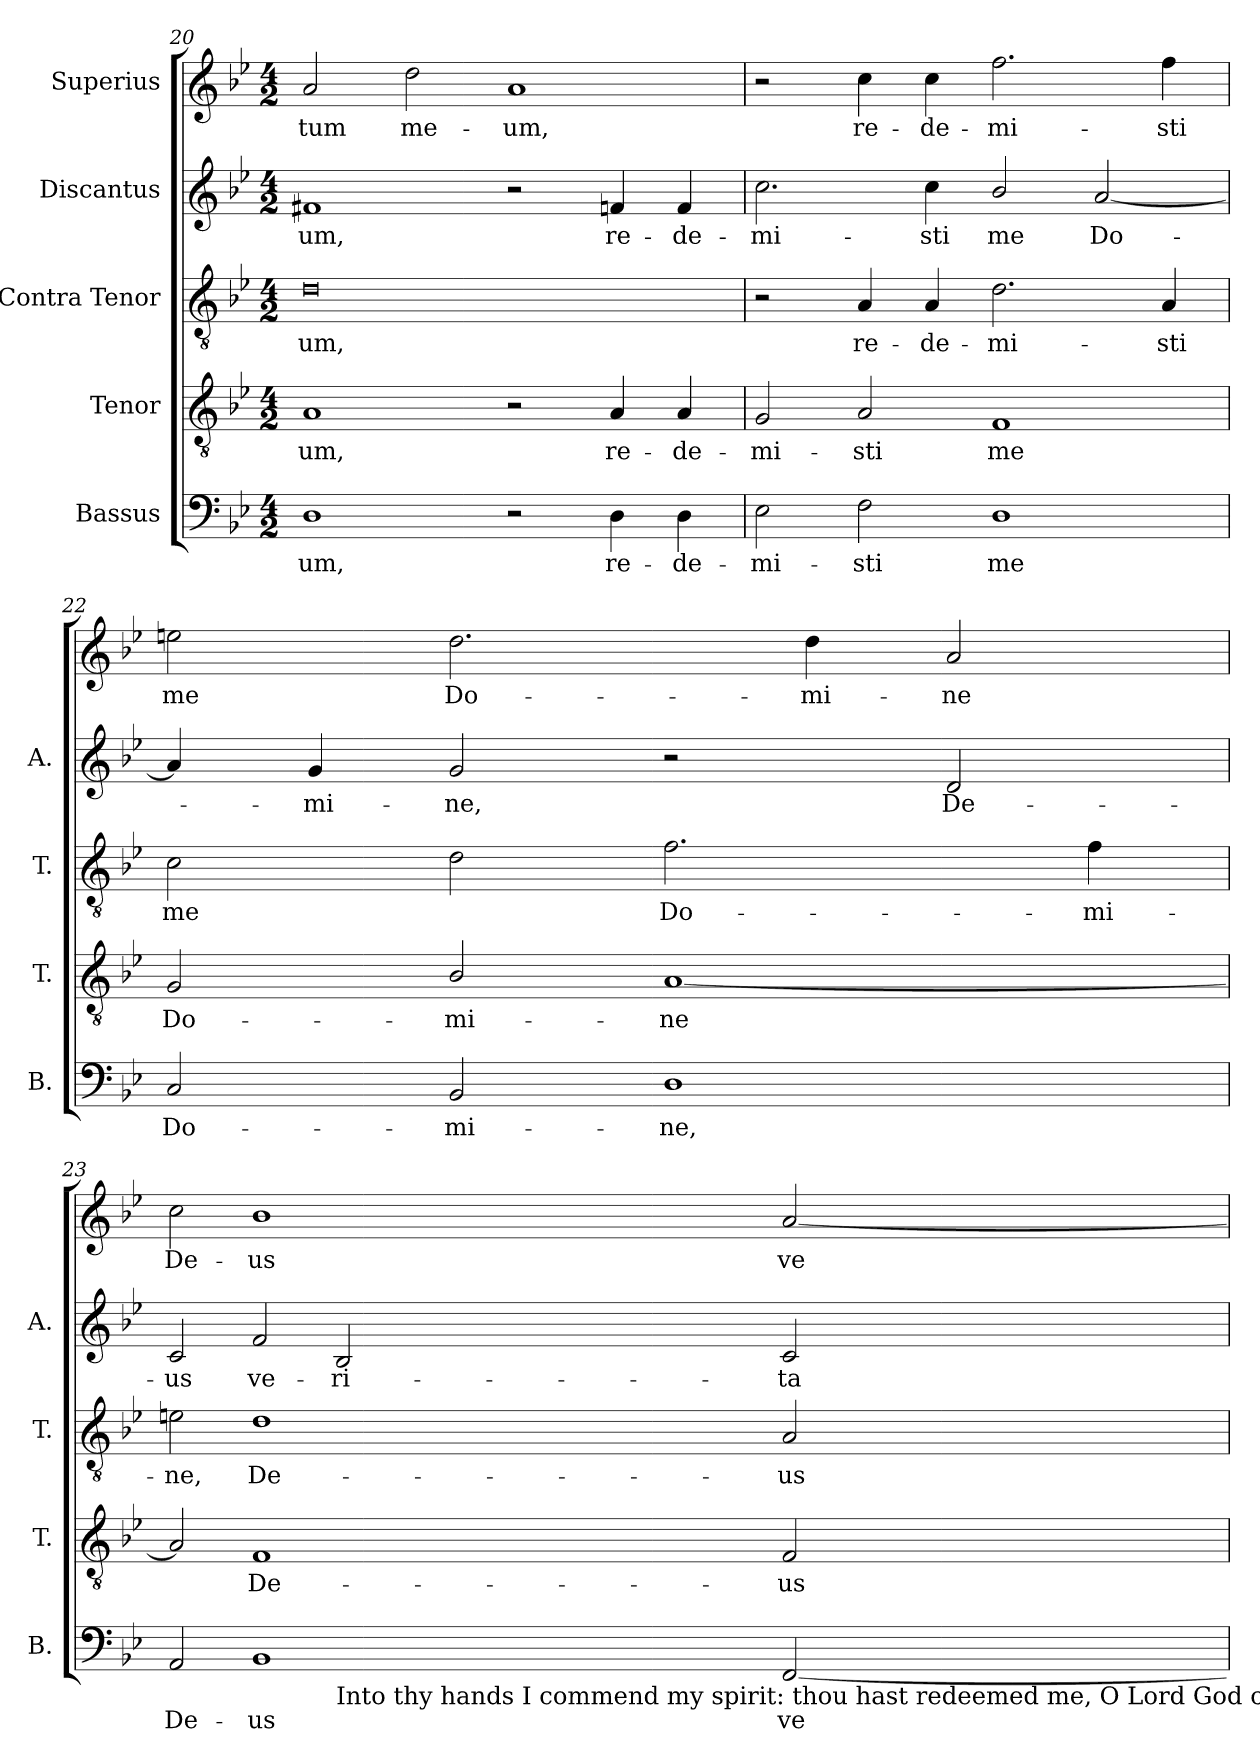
**kern	**text	**kern	**text	**kern	**text	**kern	**text	**kern	**text
*part5	*part5	*part4	*part4	*part3	*part3	*part2	*part2	*part1	*part1
*staff5	*staff5	*staff4	*staff4	*staff3	*staff3	*staff2	*staff2	*staff1	*staff1
*I"Bassus	*	*I"Tenor	*	*I"Contra Tenor	*	*I"Discantus	*	*I"Superius	*
*I'B.	*	*I'T.	*	*I'T.	*	*I'A.	*	*	*
*clefF4	*	*clefGv2	*	*clefGv2	*	*clefG2	*	*clefG2	*
*	*	*ITrd7c12	*	*ITrd7c12	*	*	*	*	*
*k[b-e-]	*	*k[b-e-]	*	*k[b-e-]	*	*k[b-e-]	*	*k[b-e-]	*
*B-:	*	*B-:	*	*B-:	*	*B-:	*	*B-:	*
*M4/2	*	*M4/2	*	*M4/2	*	*M4/2	*	*M4/2	*
=20	=20	=20	=20	=20	=20	=20	=20	=20	=20
!	!LO:LY:b:color=#000000	!	!	!	!	!	!	!	!
!	!	!	!LO:LY:b:color=#000000	!	!	!	!	!	!
!	!	!	!	!	!LO:LY:b:color=#000000	!	!	!	!
!	!	!	!	!	!	!	!LO:LY:b:color=#000000	!	!
!	!	!	!	!	!	!	!	!	!LO:LY:b:color=#000000
1Di	-um,	1AAi	-um,	0Di	-um,	1f#Xi	-um,	2ai/	-tum
!	!	!	!	!	!	!	!	!	!LO:LY:b:color=#000000
.	.	.	.	.	.	.	.	2ddi\	me-
!	!	!	!	!	!	!	!	!	!LO:LY:b:color=#000000
2r	.	2r	.	.	.	2r	.	1ai	-um,
!	!LO:LY:b:color=#000000	!	!	!	!	!	!	!	!
!	!	!	!LO:LY:b:color=#000000	!	!	!	!	!	!
!	!	!	!	!	!	!	!LO:LY:b:color=#000000	!	!
4Di\	re-	4AAi/	re-	.	.	4fni/	re-	.	.
!	!LO:LY:b:color=#000000	!	!	!	!	!	!	!	!
!	!	!	!LO:LY:b:color=#000000	!	!	!	!	!	!
!	!	!	!	!	!	!	!LO:LY:b:color=#000000	!	!
4Di\	-de-	4AAi/	-de-	.	.	4fi/	-de-	.	.
=21	=21	=21	=21	=21	=21	=21	=21	=21	=21
!	!LO:LY:b:color=#000000	!	!	!	!	!	!	!	!
!	!	!	!LO:LY:b:color=#000000	!	!	!	!	!	!
!	!	!	!	!	!	!	!LO:LY:b:color=#000000	!	!
2E-i\	-mi-	2GGi/	-mi-	2r	.	2.cci\	-mi-	2r	.
!	!LO:LY:b:color=#000000	!	!	!	!	!	!	!	!
!	!	!	!LO:LY:b:color=#000000	!	!	!	!	!	!
!	!	!	!	!	!LO:LY:b:color=#000000	!	!	!	!
!	!	!	!	!	!	!	!	!	!LO:LY:b:color=#000000
2Fi\	-sti	2AAi/	-sti	4AAi/	re-	.	.	4cci\	re-
!	!	!	!	!	!LO:LY:b:color=#000000	!	!	!	!
!	!	!	!	!	!	!	!LO:LY:b:color=#000000	!	!
!	!	!	!	!	!	!	!	!	!LO:LY:b:color=#000000
.	.	.	.	4AAi/	-de-	4cci\	-sti	4cci\	-de-
!	!LO:LY:b:color=#000000	!	!	!	!	!	!	!	!
!	!	!	!LO:LY:b:color=#000000	!	!	!	!	!	!
!	!	!	!	!	!LO:LY:b:color=#000000	!	!	!	!
!	!	!	!	!	!	!	!LO:LY:b:color=#000000	!	!
!	!	!	!	!	!	!	!	!	!LO:LY:b:color=#000000
1Di	me	1FFi	me	2.Di\	-mi-	2b-i/	me	2.ffi\	-mi-
!	!	!	!	!	!	!	!LO:LY:b:color=#000000	!	!
.	.	.	.	.	.	[<2ai/	Do-	.	.
!	!	!	!	!	!LO:LY:b:color=#000000	!	!	!	!
!	!	!	!	!	!	!	!	!	!LO:LY:b:color=#000000
.	.	.	.	4AAi/	-sti	.	.	4ffi\	-sti
=22	=22	=22	=22	=22	=22	=22	=22	=22	=22
!	!LO:LY:b:color=#000000	!	!	!	!	!	!	!	!
!	!	!	!LO:LY:b:color=#000000	!	!	!	!	!	!
!	!	!	!	!	!LO:LY:b:color=#000000	!	!	!	!
!	!	!	!	!	!	!	!	!	!LO:LY:b:color=#000000
2Ci/	Do-	2GGi/	Do-	2Ci\	me	4ai/]	.	2eeni\	me
!	!	!	!	!	!	!	!LO:LY:b:color=#000000	!	!
.	.	.	.	.	.	4gi/	-mi-	.	.
!	!LO:LY:b:color=#000000	!	!	!	!	!	!	!	!
!	!	!	!LO:LY:b:color=#000000	!	!	!	!	!	!
!	!	!	!	!	!	!	!LO:LY:b:color=#000000	!	!
!	!	!	!	!	!	!	!	!	!LO:LY:b:color=#000000
2BB-i/	-mi-	2BB-i/	-mi-	2Di\	.	2gi/	-ne,	2.ddi\	Do-
!	!LO:LY:b:color=#000000	!	!	!	!	!	!	!	!
!	!	!	!LO:LY:b:color=#000000	!	!	!	!	!	!
!	!	!	!	!	!LO:LY:b:color=#000000	!	!	!	!
1Di	-ne,	[<1AAi	-ne	2.Fi\	Do-	2r	.	.	.
!	!	!	!	!	!	!	!	!	!LO:LY:b:color=#000000
.	.	.	.	.	.	.	.	4ddi\	-mi-
!	!	!	!	!	!	!	!LO:LY:b:color=#000000	!	!
!	!	!	!	!	!	!	!	!	!LO:LY:b:color=#000000
.	.	.	.	.	.	2di/	De-	2ai/	-ne
!	!	!	!	!	!LO:LY:b:color=#000000	!	!	!	!
.	.	.	.	4Fi\	-mi-	.	.	.	.
!!LO:LB:g=z
=23	=23	=23	=23	=23	=23	=23	=23	=23	=23
!	!LO:LY:b:color=#000000	!	!	!	!	!	!	!	!
!	!	!	!	!	!LO:LY:b:color=#000000	!	!	!	!
!	!	!	!	!	!	!	!LO:LY:b:color=#000000	!	!
!LO:TX:b:t=Source&colon; Thomas Tallis and William Byrd&colon;	!	!	!	!	!	!	!	!	!
!LO:TX:i:t=Cantiones, quæ ab argumento sacræ vocantur	!	!	!	!	!	!	!	!	!
!LO:TX:t=... (London, 1575), no.3.	!	!	!	!	!	!	!	!	!
!	!	!	!	!	!	!	!	!	!LO:LY:b:color=#000000
*^	*	*	*	*	*	*	*	*	*
2AAi/	1ryy	De-	2AAi/]	.	2Eni\	-ne,	2ci/	-us	2cci\	De-
!	!	!LO:LY:b:color=#000000	!	!	!	!	!	!	!	!
!	!	!	!	!LO:LY:b:color=#000000	!	!	!	!	!	!
!	!	!	!	!	!	!LO:LY:b:color=#000000	!	!	!	!
!	!	!	!	!	!	!	!	!LO:LY:b:color=#000000	!	!
!	!	!	!	!	!	!	!	!	!	!LO:LY:b:color=#000000
1BB-i	.	-us	1FFi	De-	1Di	De-	2fi/	ve-	1b-i	-us
!	!LO:TX:b:t=Into thy hands I commend my spirit&colon; thou hast redeemed me, O Lord God of truth.	!	!	!	!	!	!	!	!	!
!	!	!	!	!	!	!	!	!LO:LY:b:color=#000000	!	!
.	1ryy	.	.	.	.	.	2B-i/	-ri-	.	.
!	!	!LO:LY:b:color=#000000	!	!	!	!	!	!	!	!
!	!	!	!	!LO:LY:b:color=#000000	!	!	!	!	!	!
!	!	!	!	!	!	!LO:LY:b:color=#000000	!	!	!	!
!	!	!	!	!	!	!	!	!LO:LY:b:color=#000000	!	!
!	!	!	!	!	!	!	!	!	!	!LO:LY:b:color=#000000
[<2FFi/	.	ve-	2FFi/	-us	2AAi/	-us	2ci/	-ta-	[<2ai/	ve-
*v	*v	*	*	*	*	*	*	*	*	*
=	=	=	=	=	=	=	=	=	=
*-	*-	*-	*-	*-	*-	*-	*-	*-	*-
